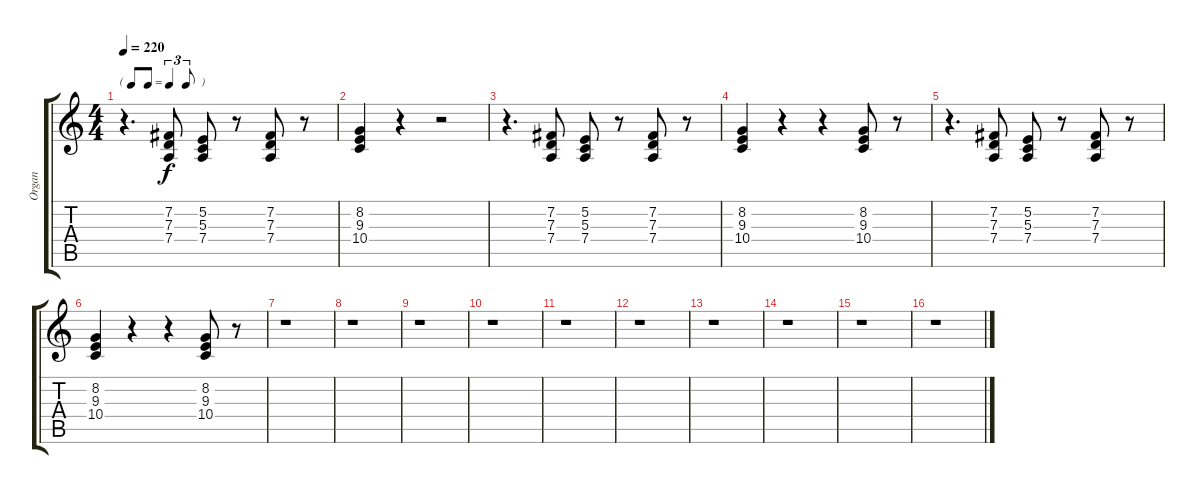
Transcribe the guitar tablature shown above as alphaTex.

\track ("Organ" "Organ") {instrument rockorgan}
\staff {score tabs}
\tuning (E4 B3 G3 D3 A2 E2) {hide}
\ts (4 4)
\tf triplet8th
\tempo 220
\clef g2
\ks c
r.4{d dy f} (7.2 7.3 7.4).8 (5.2 5.3 7.4).8 r.8 (7.2 7.3 7.4).8 r.8 |
(8.2 9.3 10.4).4 r.4 r.2 |
r.4{d} (7.2 7.3 7.4).8 (5.2 5.3 7.4).8 r.8 (7.2 7.3 7.4).8 r.8 |
(8.2 9.3 10.4).4 r.4 r.4 (8.2 9.3 10.4).8 r.8 |
r.4{d} (7.2 7.3 7.4).8 (5.2 5.3 7.4).8 r.8 (7.2 7.3 7.4).8 r.8 |
(8.2 9.3 10.4).4 r.4 r.4 (8.2 9.3 10.4).8 r.8 |
r.1 |
r.1 |
r.1 |
r.1 |
r.1 |
r.1 |
r.1 |
r.1 |
r.1 |
r.1
